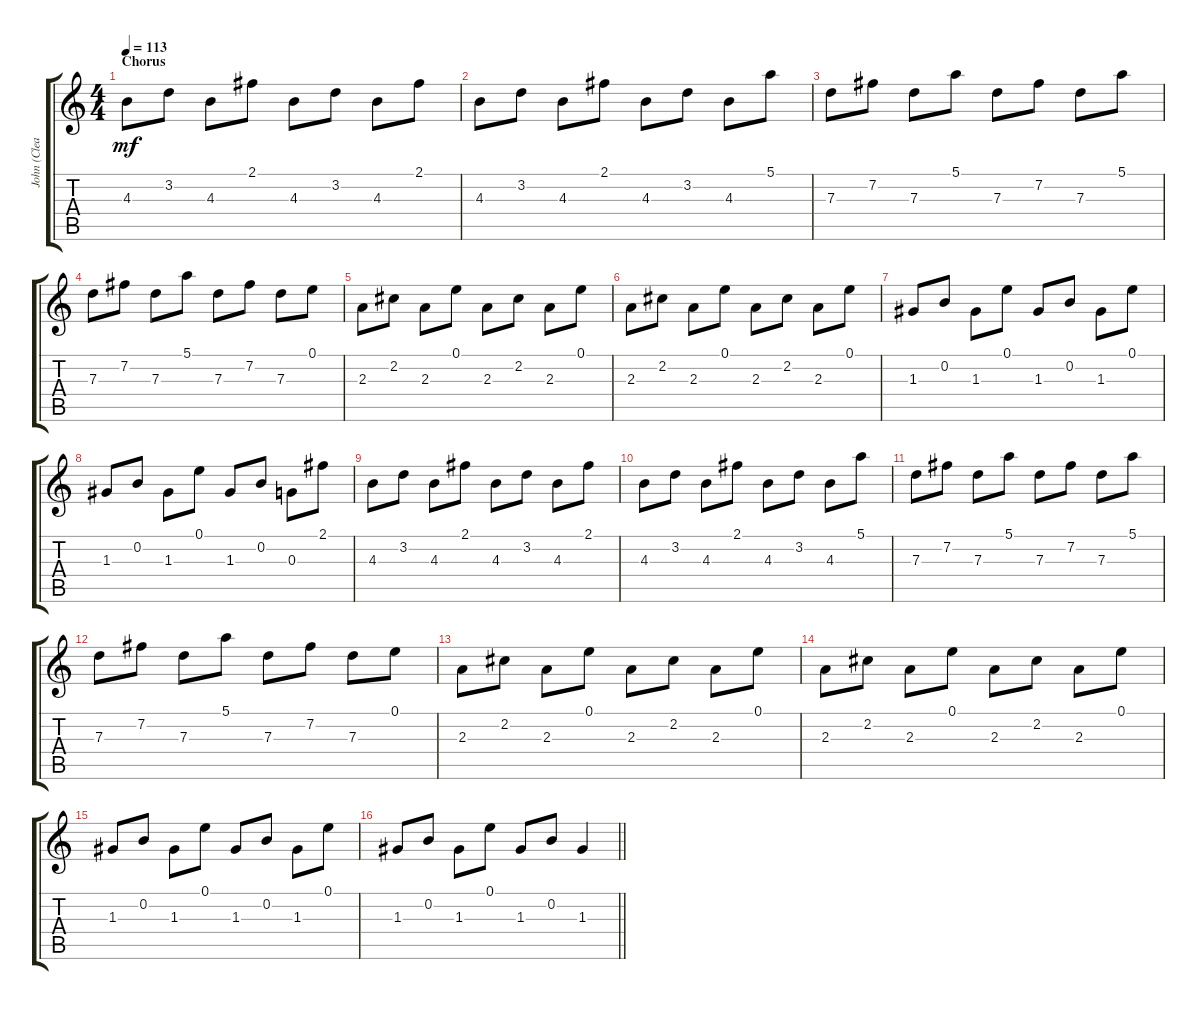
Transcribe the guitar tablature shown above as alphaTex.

\track ("John (Clean 2)" "John (Clea") {instrument electricguitarclean}
\staff {score tabs}
\tuning (E4 B3 G3 D3 A2 E2) {hide}
\ts (4 4)
\section ("" "Chorus")
\tempo 113
\clef g2
\ks c
4.3.8{dy mf} 3.2.8 4.3.8 2.1.8 4.3.8 3.2.8 4.3.8 2.1.8 |
4.3.8 3.2.8 4.3.8 2.1.8 4.3.8 3.2.8 4.3.8 5.1.8 |
7.3.8 7.2.8 7.3.8 5.1.8 7.3.8 7.2.8 7.3.8 5.1.8 |
7.3.8 7.2.8 7.3.8 5.1.8 7.3.8 7.2.8 7.3.8 0.1.8 |
2.3.8 2.2.8 2.3.8 0.1.8 2.3.8 2.2.8 2.3.8 0.1.8 |
2.3.8 2.2.8 2.3.8 0.1.8 2.3.8 2.2.8 2.3.8 0.1.8 |
1.3.8 0.2.8 1.3.8 0.1.8 1.3.8 0.2.8 1.3.8 0.1.8 |
1.3.8 0.2.8 1.3.8 0.1.8 1.3.8 0.2.8 0.3.8 2.1.8 |
4.3.8 3.2.8 4.3.8 2.1.8 4.3.8 3.2.8 4.3.8 2.1.8 |
4.3.8 3.2.8 4.3.8 2.1.8 4.3.8 3.2.8 4.3.8 5.1.8 |
7.3.8 7.2.8 7.3.8 5.1.8 7.3.8 7.2.8 7.3.8 5.1.8 |
7.3.8 7.2.8 7.3.8 5.1.8 7.3.8 7.2.8 7.3.8 0.1.8 |
2.3.8 2.2.8 2.3.8 0.1.8 2.3.8 2.2.8 2.3.8 0.1.8 |
2.3.8 2.2.8 2.3.8 0.1.8 2.3.8 2.2.8 2.3.8 0.1.8 |
1.3.8 0.2.8 1.3.8 0.1.8 1.3.8 0.2.8 1.3.8 0.1.8 |
\barLineRight lightlight
1.3.8 0.2.8 1.3.8 0.1.8 1.3.8 0.2.8 1.3.4
